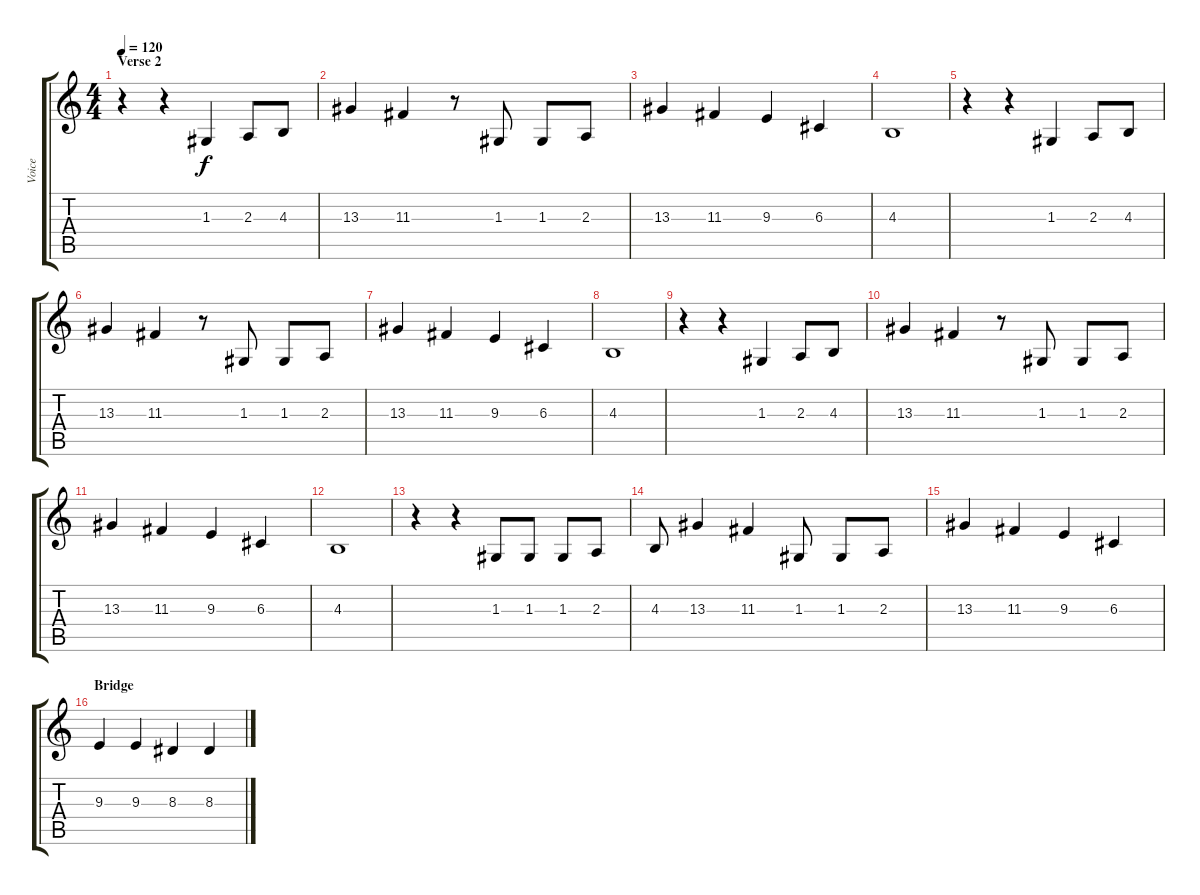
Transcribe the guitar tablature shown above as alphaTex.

\track ("Voice" "Voice") {instrument lead6voice}
\staff {score tabs}
\tuning (E4 B3 G3 D3 A2 E2) {hide}
\ts (4 4)
\section ("" "Verse 2")
\tempo 120
\clef g2
\ks c
r.4{dy f} r.4 1.3.4 2.3.8 4.3.8 |
13.3.4 11.3.4 r.8 1.3.8 1.3.8 2.3.8 |
13.3.4 11.3.4 9.3.4 6.3.4 |
4.3.1 |
r.4 r.4 1.3.4 2.3.8 4.3.8 |
13.3.4 11.3.4 r.8 1.3.8 1.3.8 2.3.8 |
13.3.4 11.3.4 9.3.4 6.3.4 |
4.3.1 |
r.4 r.4 1.3.4 2.3.8 4.3.8 |
13.3.4 11.3.4 r.8 1.3.8 1.3.8 2.3.8 |
13.3.4 11.3.4 9.3.4 6.3.4 |
4.3.1 |
r.4 r.4 1.3.8 1.3.8 1.3.8 2.3.8 |
4.3.8 13.3.4 11.3.4 1.3.8 1.3.8 2.3.8 |
13.3.4 11.3.4 9.3.4 6.3.4 |
\section ("" "Bridge")
9.3.4 9.3.4 8.3.4 8.3.4
